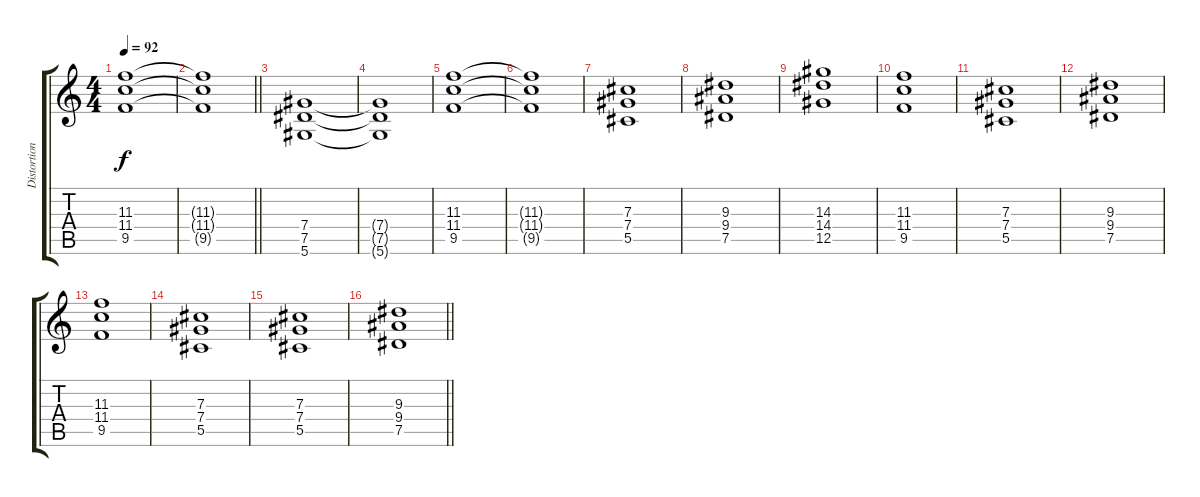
\track ("Distortion Guitar" "Distortion") {instrument overdrivenguitar}
\staff {score tabs}
\tuning (Eb4 Bb3 Gb3 Db3 Ab2 Eb2) {hide}
\ts (4 4)
\tempo 92
\clef g2
\ks c
(11.3 11.4 9.5).1{dy f} |
\barLineRight lightlight
(11.3{t} 11.4{t} 9.5{t}).1 |
(7.4 7.5 5.6).1 |
(7.4{t} 7.5{t} 5.6{t}).1 |
(11.3 11.4 9.5).1 |
(11.3{t} 11.4{t} 9.5{t}).1 |
(7.3 7.4 5.5).1 |
(9.3 9.4 7.5).1 |
(14.3 14.4 12.5).1 |
(11.3 11.4 9.5).1 |
(7.3 7.4 5.5).1 |
(9.3 9.4 7.5).1 |
(11.3 11.4 9.5).1 |
(7.3 7.4 5.5).1 |
(7.3 7.4 5.5).1 |
\barLineRight lightlight
(9.3 9.4 7.5).1
